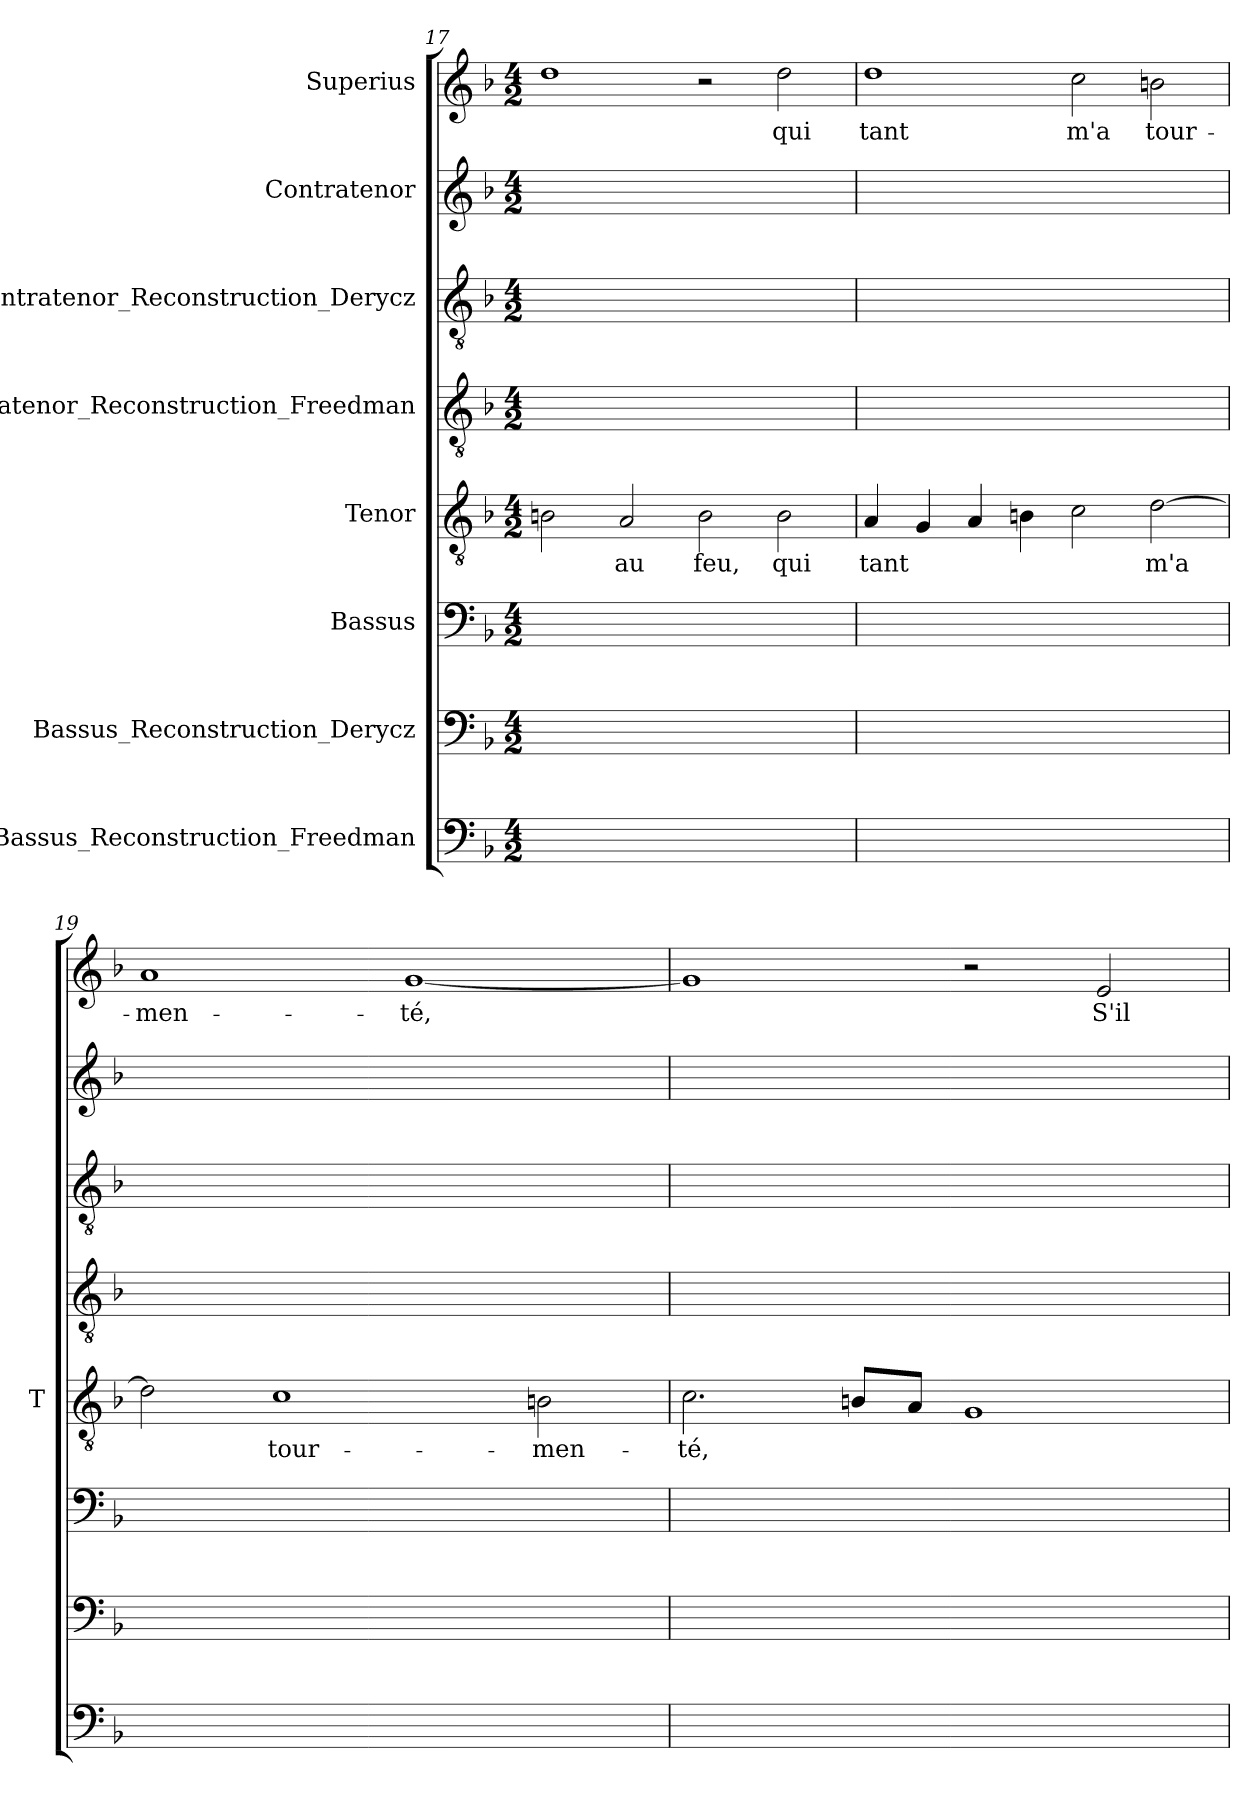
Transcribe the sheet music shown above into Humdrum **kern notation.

**kern	**kern	**kern	**kern	**text	**kern	**kern	**kern	**kern	**text
*part8	*part7	*part6	*part5	*part5	*part4	*part3	*part2	*part1	*part1
*staff8	*staff7	*staff6	*staff5	*staff5	*staff4	*staff3	*staff2	*staff1	*staff1
*I"Bassus_Reconstruction_Freedman	*I"Bassus_Reconstruction_Derycz	*I"Bassus	*I"Tenor	*	*I"Contratenor_Reconstruction_Freedman	*I"Contratenor_Reconstruction_Derycz	*I"Contratenor	*I"Superius	*
*	*	*	*I'T	*	*	*	*	*	*
*clefF4	*clefF4	*clefF4	*clefGv2	*	*clefGv2	*clefGv2	*clefG2	*clefG2	*
*k[b-]	*k[b-]	*k[b-]	*k[b-]	*	*k[b-]	*k[b-]	*k[b-]	*k[b-]	*
*M4/2	*M4/2	*M4/2	*M4/2	*	*M4/2	*M4/2	*M4/2	*M4/2	*
=17	=17	=17	=17	=17	=17	=17	=17	=17	=17
0ryy	0ryy	0ryy	2B	.	0ryy	0ryy	0ryy	1dd	.
.	.	.	2A	-au	.	.	.	.	.
.	.	.	2B	-feu,	.	.	.	2r	.
.	.	.	2B	-qui	.	.	.	2dd	-qui
=18	=18	=18	=18	=18	=18	=18	=18	=18	=18
0ryy	0ryy	0ryy	4A	-tant	0ryy	0ryy	0ryy	1dd	-tant
.	.	.	4G	.	.	.	.	.	.
.	.	.	4A	.	.	.	.	.	.
.	.	.	4B	.	.	.	.	.	.
.	.	.	2c	.	.	.	.	2cc	-m'a
.	.	.	[2d	-m'a	.	.	.	2bn	tour-
=19	=19	=19	=19	=19	=19	=19	=19	=19	=19
0ryy	0ryy	0ryy	2d]	.	0ryy	0ryy	0ryy	1a	men-
.	.	.	1c	tour-	.	.	.	.	.
.	.	.	.	.	.	.	.	[1g	-té,
.	.	.	2Bn	men-	.	.	.	.	.
=20	=20	=20	=20	=20	=20	=20	=20	=20	=20
0ryy	0ryy	0ryy	2.c	-té,	0ryy	0ryy	0ryy	1g]	.
.	.	.	8BL	.	.	.	.	.	.
.	.	.	8AJ	.	.	.	.	.	.
.	.	.	1G	.	.	.	.	2r	.
.	.	.	.	.	.	.	.	2e	-S'il
=	=	=	=	=	=	=	=	=	=
*-	*-	*-	*-	*-	*-	*-	*-	*-	*-
